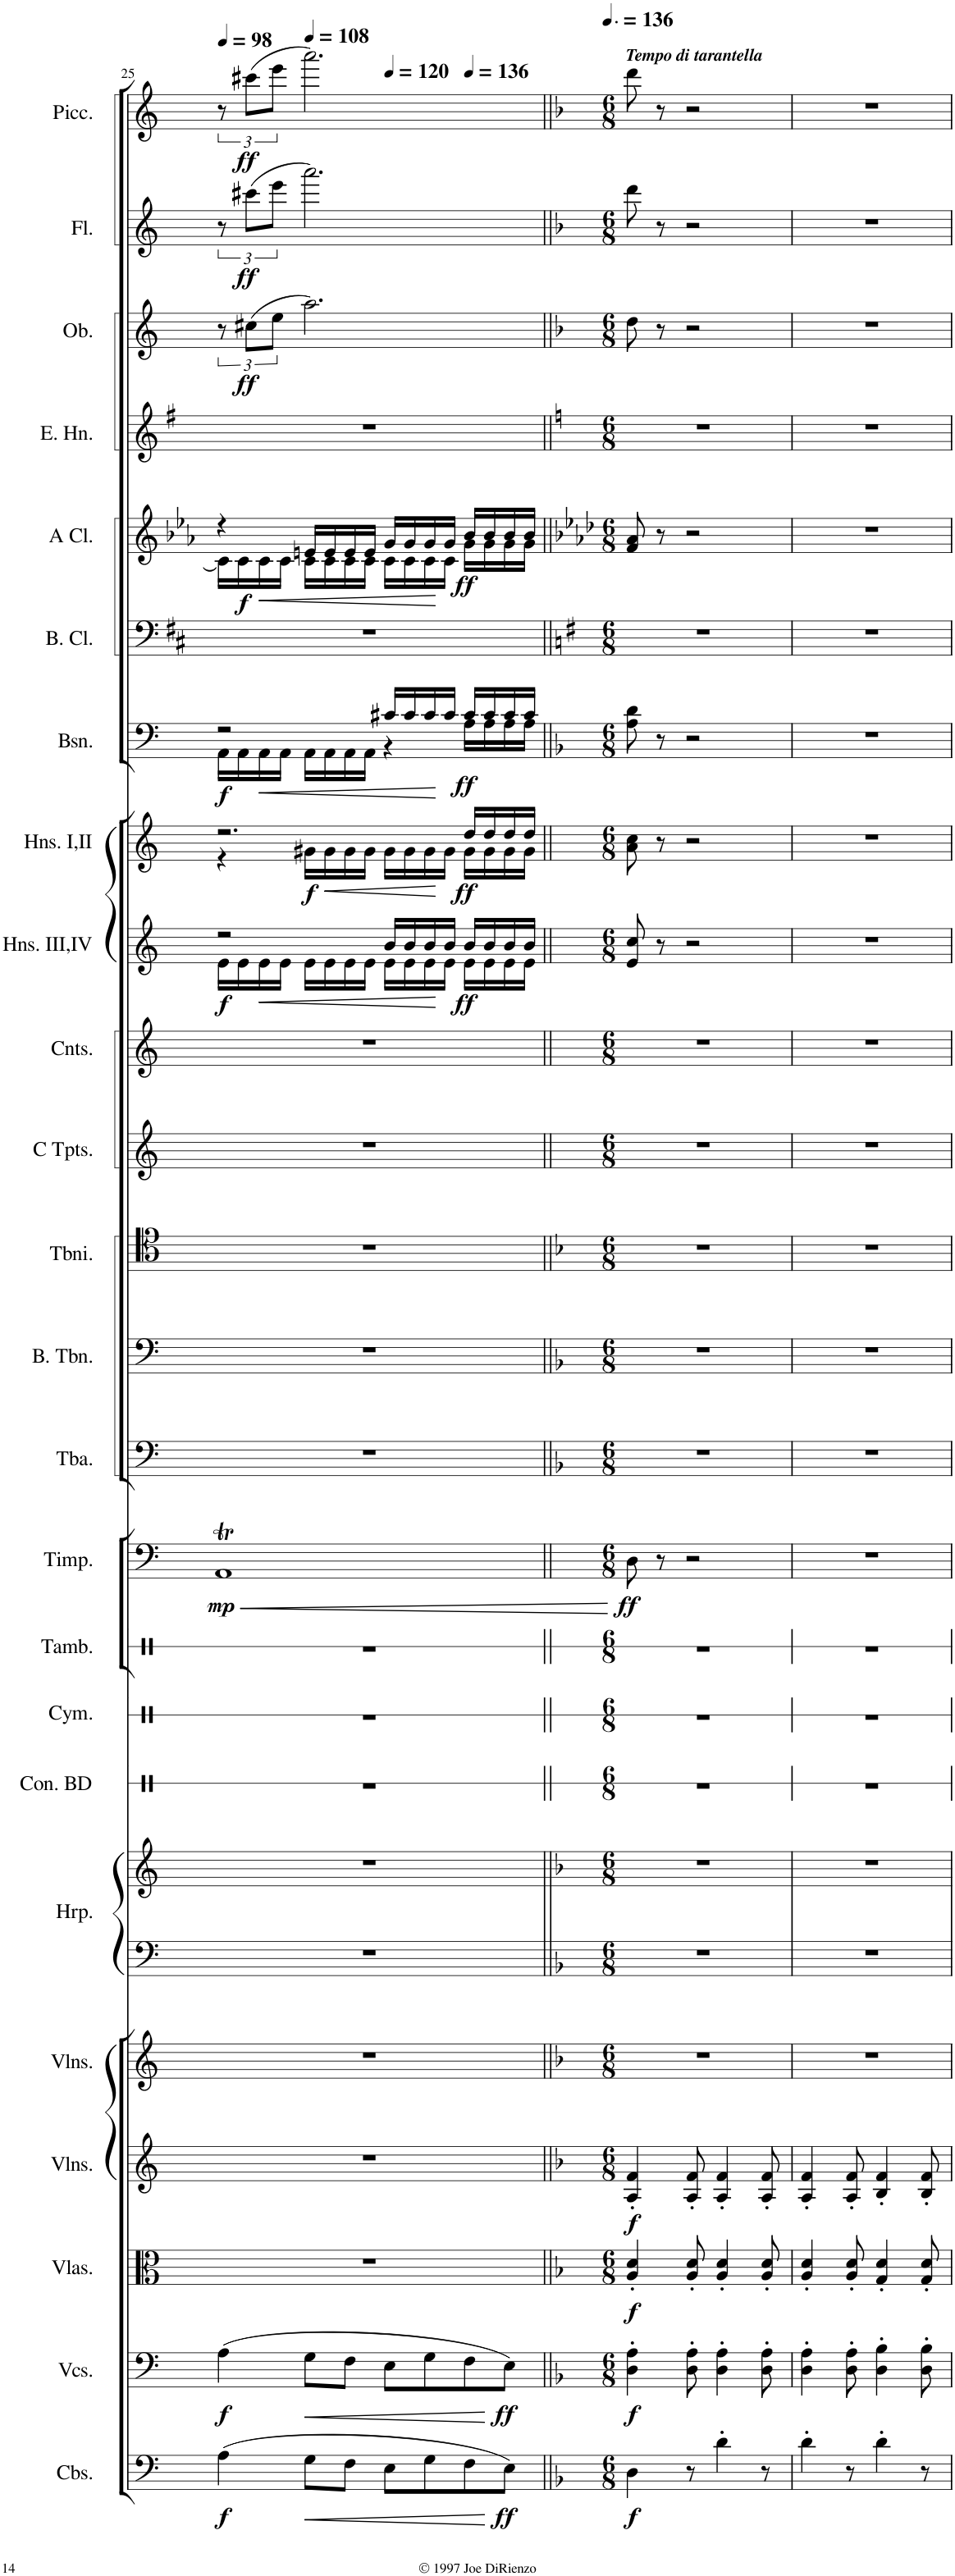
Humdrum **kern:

**kern	**dynam	**kern	**dynam	**kern	**dynam	**kern	**dynam	**kern	**kern	**kern	**kern	**kern	**kern	**kern	**dynam	**kern	**kern	**kern	**kern	**kern	**kern	**dynam	**kern	**dynam	**kern	**dynam	**kern	**kern	**dynam	**kern	**kern	**dynam	**kern	**dynam	**kern	**dynam
*part24	*part24	*part23	*part23	*part22	*part22	*part21	*part21	*part20	*part19	*part19	*part18	*part17	*part16	*part15	*part15	*part14	*part13	*part12	*part11	*part10	*part9	*part9	*part8	*part8	*part7	*part7	*part6	*part5	*part5	*part4	*part3	*part3	*part2	*part2	*part1	*part1
*staff25	*staff25	*staff24	*staff24	*staff23	*staff23	*staff22	*staff22	*staff21	*staff20	*staff19	*staff18	*staff17	*staff16	*staff15	*staff15	*staff14	*staff13	*staff12	*staff11	*staff10	*staff9	*staff9	*staff8	*staff8	*staff7	*staff7	*staff6	*staff5	*staff5	*staff4	*staff3	*staff3	*staff2	*staff2	*staff1	*staff1
*I"Contrabasses	*	*I"Violoncellos	*	*I"Violas	*	*I"Violins	*	*I"Violins	*I"Harp	*	*I"Concert Bass Drum	*I"Cymbal	*I"Tambourine	*I"Timpani	*	*I"Tuba	*I"Bass Trombone	*I"Trombones	*I"C Trumpets	*I"Cornets (C)	*I"Horns III,IV	*	*I"Horns I &amp; II	*	*I"Bassoons	*	*I"Bass Clarinet	*I"A Clarinets	*	*I"English Horn	*I"Oboes	*	*I"Flutes	*	*I"Piccolo	*
*I'Cbs.	*	*I'Vcs.	*	*I'Vlas.	*	*I'Vlns.	*	*I'Vlns.	*I'Hrp.	*	*I'Con. BD	*I'Cym.	*I'Tamb.	*I'Timp.	*	*I'Tba.	*I'B. Tbn.	*	*I'C Tpts.	*I'Cnts.	*I'Hns. III,IV	*	*I'Hns. I,II	*	*I'Bsn.	*	*I'B. Cl.	*I'A Cl.	*	*I'E. Hn.	*I'Ob.	*	*I'Fl.	*	*I'Picc.	*
!!LO:PB:g=z
*clefF4	*	*clefF4	*	*clefC3	*	*clefG2	*	*clefG2	*clefF4	*clefG2	*clefX	*clefX	*clefX	*clefF4	*	*clefF4	*clefF4	*clefC4	*clefG2	*clefG2	*clefG2	*	*clefG2	*	*clefF4	*	*clefF4	*clefG2	*	*clefG2	*clefG2	*	*clefG2	*	*clefG2	*
*Trd7c12	*	*	*	*	*	*	*	*Trd1c2	*Trd1c2	*Trd1c2	*	*	*	*	*	*	*Trd1c2	*	*	*	*Trd4c7	*	*Trd4c7	*	*	*	*Trd1c2	*Trd2c3	*	*Trd4c7	*	*	*	*	*Trd-7c-12	*
*k[]	*	*k[]	*	*k[]	*	*k[]	*	*k[]	*k[]	*k[]	*k[]	*k[]	*k[]	*k[]	*	*k[]	*k[]	*k[]	*k[]	*k[]	*k[]	*	*k[]	*	*k[]	*	*k[f#c#]	*k[b-e-a-]	*	*k[f#]	*k[]	*	*k[]	*	*k[]	*
*M4/4	*	*M4/4	*	*M4/4	*	*M4/4	*	*M4/4	*M4/4	*M4/4	*M4/4	*M4/4	*M4/4	*M4/4	*	*M4/4	*M4/4	*M4/4	*M4/4	*M4/4	*M4/4	*	*M4/4	*	*M4/4	*	*M4/4	*M4/4	*	*M4/4	*M4/4	*	*M4/4	*	*M4/4	*
*MM98	*	*MM98	*	*MM98	*	*MM98	*	*MM98	*MM98	*MM98	*MM98	*MM98	*MM98	*MM98	*	*MM98	*MM98	*MM98	*MM98	*MM98	*MM98	*	*MM98	*	*MM98	*	*MM98	*MM98	*	*MM98	*MM98	*	*MM98	*	*MM98	*
=25	=25	=25	=25	=25	=25	=25	=25	=25	=25	=25	=25	=25	=25	=25	=25	=25	=25	=25	=25	=25	=25	=25	=25	=25	=25	=25	=25	=25	=25	=25	=25	=25	=25	=25	=25	=25
*	*	*	*	*	*	*	*	*	*	*	*	*	*	*	*	*	*	*	*	*	*^	*	*^	*	*^	*	*	*^	*	*	*	*	*	*	*	*
!	!LO:DY:b	!	!LO:DY:b	!	!	!	!	!	!	!	!	!	!	!	!LO:DY:b	!	!	!	!	!	!	!	!LO:DY:b	!	!	!	!	!	!LO:DY:b	!	!	!	!	!	!	!	!	!	!	!
*	*	*	*	*	*	*	*	*	*	*	*	*	*	*	*	*	*	*	*	*	*	*	*	*	*	*	*	*	*	*	*	*	*	*	*	*	*	*	*^	*
*	*	*	*	*	*	*	*	*	*	*	*	*	*	*	*	*	*	*	*	*	*	*	*	*	*	*	*	*	*	*	*	*	*	*	*	*	*	*	*	*^	*
(4A\	f	(4A\	f	1r	.	1r	.	1r	1r	1r	1r	1r	1r	1AAT	mp	1r	1r	1r	1r	1r	2r	16e\LL	f	2.r	4r	.	2r	16AA\LL	f	1r	4r	16c\LL]	.	1r	12r	.	12r	.	12r	2ryy	2.ryy	.
!	!	!	!	!	!	!	!	!	!	!	!	!	!	!	!	!	!	!	!	!	!	!	!	!	!	!	!	!	!	!	!	!	!LO:DY:b	!	!	!	!	!	!	!	!	!
.	.	.	.	.	.	.	.	.	.	.	.	.	.	.	.	.	.	.	.	.	.	16e\	.	.	.	.	.	16AA\	.	.	.	16c\	f	.	.	.	.	.	.	.	.	.
!	!	!	!	!	!	!	!	!	!	!	!	!	!	!	!	!	!	!	!	!	!	!	!	!	!	!	!	!	!	!	!	!	!	!	!	!LO:DY:b	!	!LO:DY:b	!	!	!	!LO:DY:b
.	.	.	.	.	.	.	.	.	.	.	.	.	.	.	.	.	.	.	.	.	.	.	.	.	.	.	.	.	.	.	.	.	.	.	(12cc#X\L	ff	(12ccc#X\L	ff	(12ccc#X\L	.	.	ff
.	.	.	.	.	.	.	.	.	.	.	.	.	.	.	.	.	.	.	.	.	.	16e\	.	.	.	.	.	16AA\	.	.	.	16c\	.	.	.	.	.	.	.	.	.	.
.	.	.	.	.	.	.	.	.	.	.	.	.	.	.	.	.	.	.	.	.	.	.	.	.	.	.	.	.	.	.	.	.	.	.	12ee\J	.	12eee\J	.	12eee\J	.	.	.
.	.	.	.	.	.	.	.	.	.	.	.	.	.	.	.	.	.	.	.	.	.	16e\JJ	.	.	.	.	.	16AA\JJ	.	.	.	16c\JJ	.	.	.	.	.	.	.	.	.	.
*	*	*	*	*	*	*	*	*	*	*	*	*	*	*	*	*	*	*	*	*	*	*	*	*	*	*	*	*	*	*	*	*	*	*	*	*	*	*	*MM108	*	*	*
!	!	!	!	!	!	!	!	!	!	!	!	!	!	!	!	!	!	!	!	!	!	!	!	!	!	!LO:DY:b	!	!	!	!	!	!	!	!	!	!	!	!	!	!	!	!
8G\L	.	8G\L	.	.	.	.	.	.	.	.	.	.	.	.	.	.	.	.	.	.	.	16e\LL	.	.	16g#X\LL	f	.	16AA\LL	.	.	16en/LL	16c\LL	.	.	2.aa\)	.	2.aaa\)	.	2.aaa\)	.	.	.
.	.	.	.	.	.	.	.	.	.	.	.	.	.	.	.	.	.	.	.	.	.	16e\	.	.	16g#\	.	.	16AA\	.	.	16e/	16c\	.	.	.	.	.	.	.	.	.	.
8F\J	.	8F\J	.	.	.	.	.	.	.	.	.	.	.	.	.	.	.	.	.	.	.	16e\	.	.	16g#\	.	.	16AA\	.	.	16e/	16c\	.	.	.	.	.	.	.	.	.	.
.	.	.	.	.	.	.	.	.	.	.	.	.	.	.	.	.	.	.	.	.	.	16e\JJ	.	.	16g#\JJ	.	.	16AA\JJ	.	.	16e/JJ	16c\JJ	.	.	.	.	.	.	.	.	.	.
*	*	*	*	*	*	*	*	*	*	*	*	*	*	*	*	*	*	*	*	*	*	*	*	*	*	*	*	*	*	*	*	*	*	*	*	*	*	*	*MM120	*	*	*
8E\L	.	8E\L	.	.	.	.	.	.	.	.	.	.	.	.	.	.	.	.	.	.	16b/LL	16e\LL	.	.	16g#\LL	.	16c#X/LL	4r	.	.	16g/LL	16c\LL	.	.	.	.	.	.	.	2ryy	.	.
.	.	.	.	.	.	.	.	.	.	.	.	.	.	.	.	.	.	.	.	.	16b/	16e\	.	.	16g#\	.	16c#/	.	.	.	16g/	16c\	.	.	.	.	.	.	.	.	.	.
8G\	.	8G\	.	.	.	.	.	.	.	.	.	.	.	.	.	.	.	.	.	.	16b/	16e\	.	.	16g#\	.	16c#/	.	.	.	16g/	16c\	.	.	.	.	.	.	.	.	.	.
.	.	.	.	.	.	.	.	.	.	.	.	.	.	.	.	.	.	.	.	.	16b/JJ	16e\JJ	.	.	16g#\JJ	.	16c#/JJ	.	.	.	16g/JJ	16c\JJ	.	.	.	.	.	.	.	.	.	.
*	*	*	*	*	*	*	*	*	*	*	*	*	*	*	*	*	*	*	*	*	*	*	*	*	*	*	*	*	*	*	*	*	*	*	*	*	*	*	*MM136	*	*	*
!	!	!	!	!	!	!	!	!	!	!	!	!	!	!	!	!	!	!	!	!	!	!	!LO:DY:b	!	!	!LO:DY:b	!	!	!LO:DY:b	!	!	!	!LO:DY:b	!	!	!	!	!	!	!	!	!
8F\	.	8F\	.	.	.	.	.	.	.	.	.	.	.	.	.	.	.	.	.	.	16b/LL	16e\LL	ff	16dd/LL	16g#\LL	ff	16c#/LL	16A\LL	ff	.	16b-/LL	16g\LL	ff	.	.	.	.	.	.	.	4ryy	.
.	.	.	.	.	.	.	.	.	.	.	.	.	.	.	.	.	.	.	.	.	16b/	16e\	.	16dd/	16g#\	.	16c#/	16A\	.	.	16b-/	16g\	.	.	.	.	.	.	.	.	.	.
!	!LO:DY:b	!	!LO:DY:b	!	!	!	!	!	!	!	!	!	!	!	!	!	!	!	!	!	!	!	!	!	!	!	!	!	!	!	!	!	!	!	!	!	!	!	!	!	!	!
8E\J)	ff	8E\J)	ff	.	.	.	.	.	.	.	.	.	.	.	.	.	.	.	.	.	16b/	16e\	.	16dd/	16g#\	.	16c#/	16A\	.	.	16b-/	16g\	.	.	.	.	.	.	.	.	.	.
.	.	.	.	.	.	.	.	.	.	.	.	.	.	.	.	.	.	.	.	.	16b/JJ	16e\JJ	.	16dd/JJ	16g#\JJ	.	16c#/JJ	16A\JJ	.	.	16b-/JJ	16g\JJ	.	.	.	.	.	.	.	.	.	.
*	*	*	*	*	*	*	*	*	*	*	*	*	*	*	*	*	*	*	*	*	*v	*v	*	*	*	*	*v	*v	*	*	*v	*v	*	*	*	*	*	*	*v	*v	*v	*
*	*	*	*	*	*	*	*	*	*	*	*	*	*	*	*	*	*	*	*	*	*	*	*v	*v	*	*	*	*	*	*	*	*	*	*	*	*	*
=26||	=26||	=26||	=26||	=26||	=26||	=26||	=26||	=26||	=26||	=26||	=26||	=26||	=26||	=26||	=26||	=26||	=26||	=26||	=26||	=26||	=26||	=26||	=26||	=26||	=26||	=26||	=26||	=26||	=26||	=26||	=26||	=26||	=26||	=26||	=26||	=26||
*k[b-]	*	*k[b-]	*	*k[b-]	*	*k[b-]	*	*k[b-]	*k[b-]	*k[b-]	*	*	*	*k[]	*	*k[b-]	*k[b-]	*k[b-]	*k[]	*k[]	*k[]	*	*k[]	*	*k[b-]	*	*k[f#]	*k[b-e-a-d-]	*	*k[]	*k[b-]	*	*k[b-]	*	*k[b-]	*
*M6/8	*	*M6/8	*	*M6/8	*	*M6/8	*	*M6/8	*M6/8	*M6/8	*M6/8	*M6/8	*M6/8	*M6/8	*	*M6/8	*M6/8	*M6/8	*M6/8	*M6/8	*M6/8	*	*M6/8	*	*M6/8	*	*M6/8	*M6/8	*	*M6/8	*M6/8	*	*M6/8	*	*M6/8	*
*	*	*	*	*	*	*	*	*	*	*	*	*	*	*	*	*	*	*	*	*	*	*	*	*	*	*	*	*	*	*	*	*	*	*	*MM204	*
*	*	*	*	*	*	*	*	*	*	*	*	*	*	*	*	*	*	*	*	*	*^	*	*^	*	*^	*	*	*^	*	*	*	*	*	*	*^	*
*	*	*	*	*	*	*	*	*	*	*	*	*	*	*	*	*	*	*	*	*	*	*	*	*	*	*	*	*	*	*	*	*	*	*	*	*	*	*	*	*^	*
!	!	!	!	!	!	!	!	!	!	!	!	!	!	!	!	!	!	!	!	!	!	!	!	!	!	!	!	!	!	!	!	!	!	!	!	!	!	!	!LO:TX:a:Bi:t=Tempo di tarantella	!	!	!
!	!LO:DY:b	!	!LO:DY:b	!	!LO:DY:b	!	!LO:DY:b	!	!	!	!	!	!	!	!LO:DY:b	!	!	!	!	!	!	!	!	!	!	!	!	!	!	!	!	!	!	!	!	!	!	!	!	!	!	!
*	*	*	*	*	*	*	*	*	*	*	*	*	*	*	*	*	*	*	*	*	*v	*v	*	*	*	*	*v	*v	*	*	*v	*v	*	*	*	*	*	*	*v	*v	*v	*
*	*	*	*	*	*	*	*	*	*	*	*	*	*	*	*	*	*	*	*	*	*	*	*v	*v	*	*	*	*	*	*	*	*	*	*	*	*	*
4D\	f	4D\' 4A\'	f	4A/' 4d/'	f	4A/' 4f/'	f	2.r	2.r	2.r	2.r	2.r	2.r	8D\	ff	2.r	2.r	2.r	2.r	2.r	8e/ 8cc/	.	8a\ 8cc\	.	8A\ 8d\	.	2.r	8f/ 8a-/	.	2.r	8dd\	.	8ddd\	.	8ddd\	.
.	.	.	.	.	.	.	.	.	.	.	.	.	.	8r	.	.	.	.	.	.	8r	.	8r	.	8r	.	.	8r	.	.	8r	.	8r	.	8r	.
8r	.	8D\' 8A\'	.	8A/' 8d/'	.	8A/' 8f/'	.	.	.	.	.	.	.	2r	.	.	.	.	.	.	2r	.	2r	.	2r	.	.	2r	.	.	2r	.	2r	.	2r	.
4d'\	.	4D\' 4A\'	.	4A/' 4d/'	.	4A/' 4f/'	.	.	.	.	.	.	.	.	.	.	.	.	.	.	.	.	.	.	.	.	.	.	.	.	.	.	.	.	.	.
8r	.	8D\' 8A\'	.	8A/' 8d/'	.	8A/' 8f/'	.	.	.	.	.	.	.	.	.	.	.	.	.	.	.	.	.	.	.	.	.	.	.	.	.	.	.	.	.	.
=27	=27	=27	=27	=27	=27	=27	=27	=27	=27	=27	=27	=27	=27	=27	=27	=27	=27	=27	=27	=27	=27	=27	=27	=27	=27	=27	=27	=27	=27	=27	=27	=27	=27	=27	=27	=27
4d'\	.	4D\' 4A\'	.	4A/' 4d/'	.	4A/' 4f/'	.	2.r	2.r	2.r	2.r	2.r	2.r	2.r	.	2.r	2.r	2.r	2.r	2.r	2.r	.	2.r	.	2.r	.	2.r	2.r	.	2.r	2.r	.	2.r	.	2.r	.
8r	.	8D\' 8A\'	.	8A/' 8d/'	.	8A/' 8f/'	.	.	.	.	.	.	.	.	.	.	.	.	.	.	.	.	.	.	.	.	.	.	.	.	.	.	.	.	.	.
4d'\	.	4D\' 4B-\'	.	4G/' 4d/'	.	4B-/' 4f/'	.	.	.	.	.	.	.	.	.	.	.	.	.	.	.	.	.	.	.	.	.	.	.	.	.	.	.	.	.	.
8r	.	8D\' 8B-\'	.	8G/' 8d/'	.	8B-/' 8f/'	.	.	.	.	.	.	.	.	.	.	.	.	.	.	.	.	.	.	.	.	.	.	.	.	.	.	.	.	.	.
=	=	=	=	=	=	=	=	=	=	=	=	=	=	=	=	=	=	=	=	=	=	=	=	=	=	=	=	=	=	=	=	=	=	=	=	=
*-	*-	*-	*-	*-	*-	*-	*-	*-	*-	*-	*-	*-	*-	*-	*-	*-	*-	*-	*-	*-	*-	*-	*-	*-	*-	*-	*-	*-	*-	*-	*-	*-	*-	*-	*-	*-
